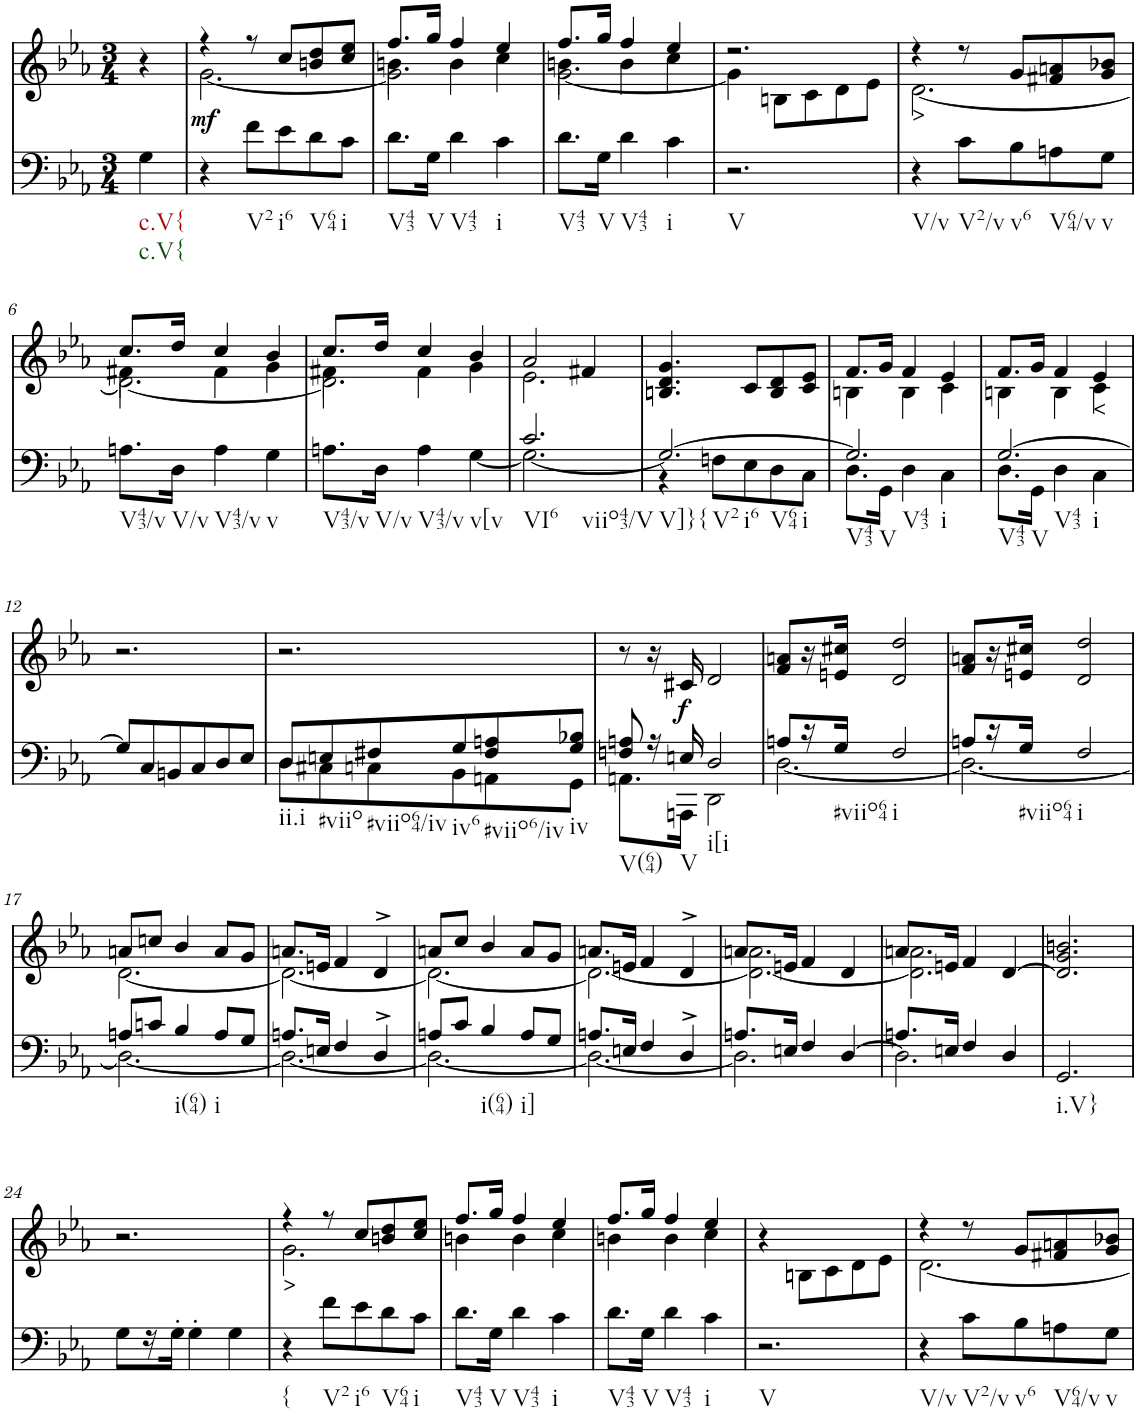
**kern	**kern	**text	**dynam
*part2	*part1	*part1	*part1
*staff2	*staff1	*staff1	*staff1
*I"Piano	*I"Piano	*	*
*I'Pno	*I'Pno	*	*
*clefF4	*clefG2	*	*
*k[b-e-a-]	*k[b-e-a-]	*	*
*c:	*c:	*	*
*M3/4	*M3/4	*	*
=	=	=	=
!LO:TX:b:t=c.V{	!	!	!
!LO:TX:b:t=c.V{	!	!	!
4G\	4r	.	.
=1	=1	=1	=1
*	*^	*	*
!	!	!	!	!LO:DY:b
4r	4r	[2.g\	.	mf
!LO:TX:b:t=V2	!	!	!	!
8f\L	8r	.	.	.
!LO:TX:b:t=i6	!	!	!	!
8e-\	8cc/L	.	.	.
!LO:TX:b:t=V64	!	!	!	!
8d\	8bn/ 8dd/	.	.	.
!LO:TX:b:t=i	!	!	!	!
8c\J	8cc/ 8ee-/J	.	.	.
=2	=2	=2	=2	=2
*	*	*^	*	*
!LO:TX:b:t=V43	!	!	!	!	!
8.d\L	8.ff/L	4bn\	2.g\]	.	.
!LO:TX:b:t=V	!	!	!	!	!
16G\Jk	16gg/Jk	.	.	.	.
!LO:TX:b:t=V43	!	!	!	!	!
4d\	4ff/	4b\	.	.	.
!LO:TX:b:t=i	!	!	!	!	!
4c\	4ee-/	4cc\	.	.	.
=3	=3	=3	=3	=3	=3
!LO:TX:b:t=V43	!	!	!	!	!
8.d\L	8.ff/L	4bn\	[2.g\	.	.
!LO:TX:b:t=V	!	!	!	!	!
16G\Jk	16gg/Jk	.	.	.	.
!LO:TX:b:t=V43	!	!	!	!	!
4d\	4ff/	4b\	.	.	.
!LO:TX:b:t=i	!	!	!	!	!
4c\	4ee-/	4cc\	.	.	.
*	*	*v	*v	*	*
=4	=4	=4	=4	=4
!LO:TX:b:t=V	!	!	!	!
2.r	2.r	4g\]	.	.
.	.	8Bn\L	.	.
.	.	8c\	.	.
.	.	8d\	.	.
.	.	8e-\J	.	.
=5	=5	=5	=5	=5
!LO:TX:b:t=V/v	!	!	!	!
!	!	!	!LO:LY:b	!
4r	4r	[2.d\	>	.
!LO:TX:b:t=V2/v	!	!	!	!
8c\L	8r	.	.	.
!LO:TX:b:t=v6	!	!	!	!
8B-\	8g/L	.	.	.
!LO:TX:b:t=V64/v	!	!	!	!
8An\	8f#X/ 8an/	.	.	.
!LO:TX:b:t=v	!	!	!	!
8G\J	8g/ 8b-X/J	.	.	.
!!LO:LB:g=z
=6	=6	=6	=6	=6
*	*	*^	*	*
!LO:TX:b:t=V43/v	!	!	!	!	!
8.An\L	8.cc/L	4f#X\	2.d\_	.	.
!LO:TX:b:t=V/v	!	!	!	!	!
16D\Jk	16dd/Jk	.	.	.	.
!LO:TX:b:t=V43/v	!	!	!	!	!
4A\	4cc/	4f#\	.	.	.
!LO:TX:b:t=v	!	!	!	!	!
4G\	4b-/	4g\	.	.	.
=7	=7	=7	=7	=7	=7
!LO:TX:b:t=V43/v	!	!	!	!	!
8.An\L	8.cc/L	4f#X\	2.d\]	.	.
!LO:TX:b:t=V/v	!	!	!	!	!
16D\Jk	16dd/Jk	.	.	.	.
!LO:TX:b:t=V43/v	!	!	!	!	!
4A\	4cc/	4f#\	.	.	.
!LO:TX:b:t=v[v	!	!	!	!	!
[4G\	4b-/	4g\	.	.	.
*	*	*v	*v	*	*
=8	=8	=8	=8	=8
*^	*	*	*	*
!LO:TX:b:t=VI6	!	!	!	!	!
!LO:TX:b:t=viio43/V	!	!	!	!	!
2.c/	2.G\_	2a-/	2.e-\	.	.
.	.	4f#X/	.	.	.
*	*	*v	*v	*	*
=9	=9	=9	=9	=9
!LO:TX:b:t=V]}{	!	!	!	!
!LO:TX:b:t=V2	!	!	!	!
!LO:TX:b:t=i6	!	!	!	!
!LO:TX:b:t=V64	!	!	!	!
!LO:TX:b:t=i	!	!	!	!
2.G/_	4r	4.Bn/ 4.d/ 4.g/	.	.
.	8Fn\L	.	.	.
.	8E-\	8c/L	.	.
.	8D\	8B/ 8d/	.	.
.	8C\J	8c/ 8e-/J	.	.
=10	=10	=10	=10	=10
*	*	*^	*	*
!LO:TX:b:t=V43	!	!	!	!	!
!LO:TX:b:t=V	!	!	!	!	!
!LO:TX:b:t=V43	!	!	!	!	!
!LO:TX:b:t=i	!	!	!	!	!
2.G/]	8.D\L	8.f/L	4Bn\	.	.
.	16GG\Jk	16g/Jk	.	.	.
.	4D\	4f/	4B\	.	.
.	4C\	4e-/	4c\	.	.
=11	=11	=11	=11	=11	=11
!LO:TX:b:t=V43	!	!	!	!	!
!LO:TX:b:t=V	!	!	!	!	!
!LO:TX:b:t=V43	!	!	!	!	!
!LO:TX:b:t=i	!	!	!	!	!
[2.G/	8.D\L	8.f/L	4Bn\	.	.
.	16GG\Jk	16g/Jk	.	.	.
.	4D\	4f/	4B\	.	.
!	!	!	!	!LO:LY:b	!
.	4C\	4e-/	4c\	<	.
*v	*v	*	*	*	*
*	*v	*v	*	*
!!LO:LB:g=z
=12	=12	=12	=12
8G/L]	2.r	.	.
8C/	.	.	.
8BBn/	.	.	.
8C/	.	.	.
8D/	.	.	.
8E-/J	.	.	.
=13	=13	=13	=13
*^	*	*	*
!LO:TX:b:t=ii.i	!	!	!	!
8D/L	8D\L	2.r	.	.
!LO:TX:b:t=#viio	!	!	!	!
8En/	8C#X\	.	.	.
!LO:TX:b:t=#viio64/iv	!	!	!	!
8F#X/	8Cn\	.	.	.
!LO:TX:b:t=iv6	!	!	!	!
8G/	8BB-\	.	.	.
!LO:TX:b:t=#viio6/iv	!	!	!	!
8F#/ 8An/	8AAn\	.	.	.
!LO:TX:b:t=iv	!	!	!	!
8G/ 8B-X/J	8GG\J	.	.	.
=14	=14	=14	=14	=14
!LO:TX:b:t=V(64)	!	!	!	!
8Fn/ 8An/	8.AAn\L	8r	.	.
16r	.	16r	.	.
!LO:TX:b:t=V	!	!	!	!
!	!	!	!	!LO:DY:b
16En/	16AAAn\Jk	16c#X/	.	f
!LO:TX:b:t=i[i	!	!	!	!
2D/	2DD\	2d/	.	.
=15	=15	=15	=15	=15
8An/L	[2.D\	8f/ 8an/L	.	.
16r	.	16r	.	.
!LO:TX:b:t=#viio64	!	!	!	!
16G/JJ	.	16en/ 16cc#X/JJ	.	.
!LO:TX:b:t=i	!	!	!	!
2F/	.	2d/ 2dd/	.	.
=16	=16	=16	=16	=16
8An/L	2.D\_	8f/ 8an/L	.	.
16r	.	16r	.	.
!LO:TX:b:t=#viio64	!	!	!	!
16G/JJ	.	16en/ 16cc#X/JJ	.	.
!LO:TX:b:t=i	!	!	!	!
2F/	.	2d/ 2dd/	.	.
!!LO:LB:g=z
=17	=17	=17	=17	=17
*	*	*^	*	*
8An/L	2.D\_	8an/L	[2.d\	.	.
8cn/J	.	8ccn/J	.	.	.
!LO:TX:b:t=i(64)	!	!	!	!	!
4B-/	.	4b-/	.	.	.
!LO:TX:b:t=i	!	!	!	!	!
8A/L	.	8a/L	.	.	.
8G/J	.	8g/J	.	.	.
=18	=18	=18	=18	=18	=18
8.An/L	2.D\_	8.an/L	2.d\_	.	.
16En/Jk	.	16en/Jk	.	.	.
4F/	.	4f/	.	.	.
4D^/	.	4d^/	.	.	.
=19	=19	=19	=19	=19	=19
8An/L	2.D\_	8an/L	2.d\_	.	.
8c/J	.	8cc/J	.	.	.
!LO:TX:b:t=i(64)	!	!	!	!	!
4B-/	.	4b-/	.	.	.
!LO:TX:b:t=i]	!	!	!	!	!
8A/L	.	8a/L	.	.	.
8G/J	.	8g/J	.	.	.
=20	=20	=20	=20	=20	=20
8.An/L	2.D\_	8.an/L	2.d\_	.	.
16En/Jk	.	16en/Jk	.	.	.
4F/	.	4f/	.	.	.
4D^/	.	4d^/	.	.	.
=21	=21	=21	=21	=21	=21
8.An/L	2.D\]	2.d\_ 2.an\	8.a/L	.	.
16En/Jk	.	.	16en/Jk	.	.
4F/	.	.	4f/	.	.
[4D/	.	.	4d/	.	.
=22	=22	=22	=22	=22	=22
8.An/L	2.D\]	2.d\] 2.an\	8.a/L	.	.
16En/Jk	.	.	16en/Jk	.	.
4F/	.	.	4f/	.	.
4D/	.	.	[4d/	.	.
*v	*v	*	*	*	*
=23	=23	=23	=23	=23
!LO:TX:b:t=i.V}	!	!	!	!
*	*v	*v	*	*
2.GG/	2.d/] 2.g/ 2.bn/	.	.
!!LO:LB:g=z
=24	=24	=24	=24
8G\L	2.r	.	.
16r	.	.	.
16G'\JJ	.	.	.
4G'\	.	.	.
4G\	.	.	.
=25	=25	=25	=25
*	*^	*	*
!LO:TX:b:t={	!	!	!	!
!	!	!	!LO:LY:b	!
4r	4r	2.g\	>	.
!LO:TX:b:t=V2	!	!	!	!
8f\L	8r	.	.	.
!LO:TX:b:t=i6	!	!	!	!
8e-\	8cc/L	.	.	.
!LO:TX:b:t=V64	!	!	!	!
8d\	8bn/ 8dd/	.	.	.
!LO:TX:b:t=i	!	!	!	!
8c\J	8cc/ 8ee-/J	.	.	.
=26	=26	=26	=26	=26
!LO:TX:b:t=V43	!	!	!	!
8.d\L	8.ff/L	4bn\	.	.
!LO:TX:b:t=V	!	!	!	!
16G\Jk	16gg/Jk	.	.	.
!LO:TX:b:t=V43	!	!	!	!
4d\	4ff/	4b\	.	.
!LO:TX:b:t=i	!	!	!	!
4c\	4ee-/	4cc\	.	.
=27	=27	=27	=27	=27
!LO:TX:b:t=V43	!	!	!	!
8.d\L	8.ff/L	4bn\	.	.
!LO:TX:b:t=V	!	!	!	!
16G\Jk	16gg/Jk	.	.	.
!LO:TX:b:t=V43	!	!	!	!
4d\	4ff/	4b\	.	.
!LO:TX:b:t=i	!	!	!	!
4c\	4ee-/	4cc\	.	.
=28	=28	=28	=28	=28
!LO:TX:b:t=V	!	!	!	!
*	*v	*v	*	*
2.r	4r	.	.
.	8Bn\L	.	.
.	8c\	.	.
.	8d\	.	.
.	8e-\J	.	.
=29	=29	=29	=29
*	*^	*	*
!LO:TX:b:t=V/v	!	!	!	!
4r	4r	[2.d\	.	.
!LO:TX:b:t=V2/v	!	!	!	!
8c\L	8r	.	.	.
!LO:TX:b:t=v6	!	!	!	!
8B-\	8g/L	.	.	.
!LO:TX:b:t=V64/v	!	!	!	!
8An\	8f#X/ 8an/	.	.	.
!LO:TX:b:t=v	!	!	!	!
8G\J	8g/ 8b-X/J	.	.	.
*	*v	*v	*	*
=	=	=	=
*-	*-	*-	*-
